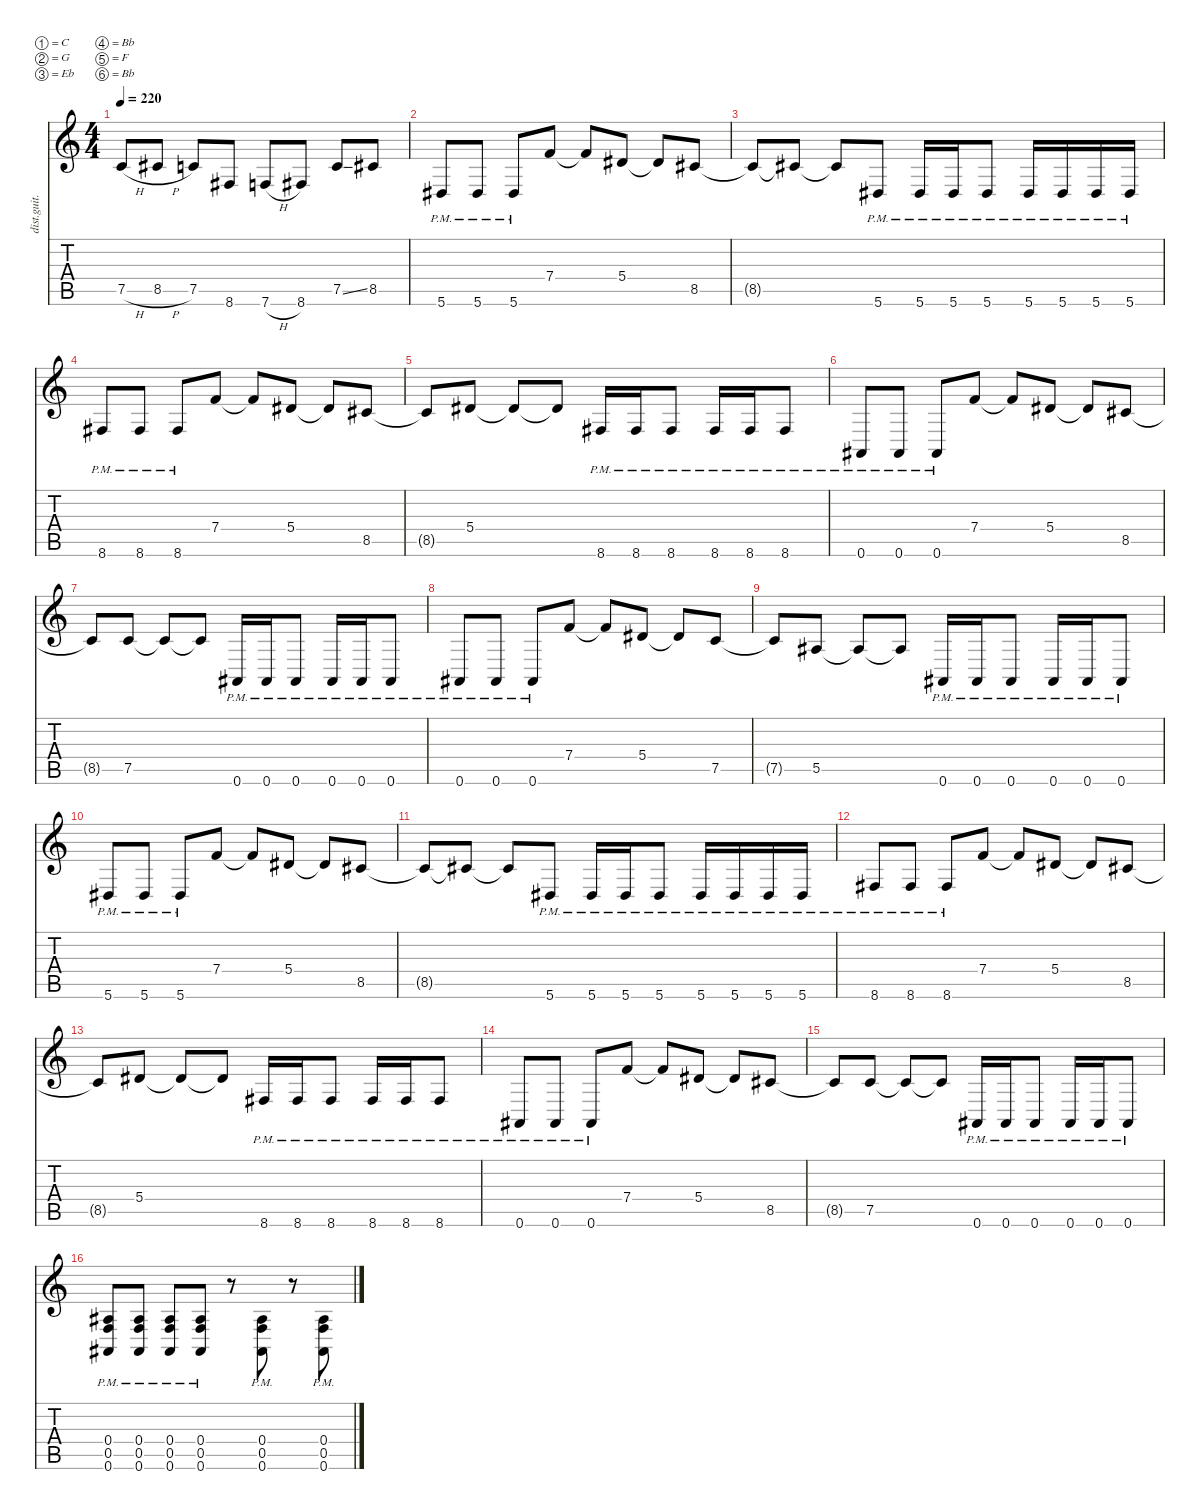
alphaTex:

\defaultSystemsLayout 4
\hideDynamics
\bracketExtendMode nobrackets
\track ("riff L" "dist.guit.") {instrument distortionguitar}
\staff {score tabs}
\tuning (C4 G3 Eb3 Bb2 F2 Bb1)
\ts (4 4)
\tempo 220
\clef g2
\ks c
7.5{h}.8{dy mf beam Up} 8.5{h acc #}.8{beam Up} 7.5.8{beam Up} 8.6{acc #}.8{beam Up} 7.6{h}.8{beam Up} 8.6{acc #}.8{beam Up} 7.5{ss}.8{beam Up} 8.5{acc #}.8{beam Up} |
5.6{pm acc #}.8{beam Up} 5.6{pm acc #}.8{beam Up} 5.6{pm acc #}.8{beam Up} 7.4.8{beam Up} 7.4{t}.8{beam Up} 5.4{acc #}.8{beam Up} 5.4{t acc #}.8{beam Up} 8.5{acc #}.8{beam Up} |
8.5{t acc #}.8{beam Up} 8.5{t acc #}.8{beam Up} 8.5{t acc #}.8{beam Up} 5.6{pm acc #}.8{beam Up} 5.6{pm acc #}.16{beam Up} 5.6{pm acc #}.16{beam Up} 5.6{pm acc #}.8{beam Up} 5.6{pm acc #}.16{beam Up} 5.6{pm acc #}.16{beam Up} 5.6{pm acc #}.16{beam Up} 5.6{pm acc #}.16{beam Up} |
8.6{pm acc #}.8{beam Up} 8.6{pm acc #}.8{beam Up} 8.6{pm acc #}.8{beam Up} 7.4.8{beam Up} 7.4{t}.8{beam Up} 5.4{acc #}.8{beam Up} 5.4{t acc #}.8{beam Up} 8.5{acc #}.8{beam Up} |
8.5{t acc #}.8{beam Up} 5.4{acc #}.8{beam Up} 5.4{t acc #}.8{beam Up} 5.4{t acc #}.8{beam Up} 8.6{pm acc #}.16{beam Up} 8.6{pm acc #}.16{beam Up} 8.6{pm acc #}.8{beam Up} 8.6{pm acc #}.16{beam Up} 8.6{pm acc #}.16{beam Up} 8.6{pm acc #}.8{beam Up} |
0.6{pm acc #}.8{beam Up} 0.6{pm acc #}.8{beam Up} 0.6{pm acc #}.8{beam Up} 7.4.8{beam Up} 7.4{t}.8{beam Up} 5.4{acc #}.8{beam Up} 5.4{t acc #}.8{beam Up} 8.5{acc #}.8{beam Up} |
8.5{t acc #}.8{beam Up} 7.5.8{beam Up} 7.5{t}.8{beam Up} 7.5{t}.8{beam Up} 0.6{pm acc #}.16{beam Up} 0.6{pm acc #}.16{beam Up} 0.6{pm acc #}.8{beam Up} 0.6{pm acc #}.16{beam Up} 0.6{pm acc #}.16{beam Up} 0.6{pm acc #}.8{beam Up} |
0.6{pm acc #}.8{beam Up} 0.6{pm acc #}.8{beam Up} 0.6{pm acc #}.8{beam Up} 7.4.8{beam Up} 7.4{t}.8{beam Up} 5.4{acc #}.8{beam Up} 5.4{t acc #}.8{beam Up} 7.5.8{beam Up} |
7.5{t}.8{beam Up} 5.5{acc #}.8{beam Up} 5.5{t acc #}.8{beam Up} 5.5{t acc #}.8{beam Up} 0.6{pm acc #}.16{beam Up} 0.6{pm acc #}.16{beam Up} 0.6{pm acc #}.8{beam Up} 0.6{pm acc #}.16{beam Up} 0.6{pm acc #}.16{beam Up} 0.6{pm acc #}.8{beam Up} |
5.6{pm acc #}.8{beam Up} 5.6{pm acc #}.8{beam Up} 5.6{pm acc #}.8{beam Up} 7.4.8{beam Up} 7.4{t}.8{beam Up} 5.4{acc #}.8{beam Up} 5.4{t acc #}.8{beam Up} 8.5{acc #}.8{beam Up} |
8.5{t acc #}.8{beam Up} 8.5{t acc #}.8{beam Up} 8.5{t acc #}.8{beam Up} 5.6{pm acc #}.8{beam Up} 5.6{pm acc #}.16{beam Up} 5.6{pm acc #}.16{beam Up} 5.6{pm acc #}.8{beam Up} 5.6{pm acc #}.16{beam Up} 5.6{pm acc #}.16{beam Up} 5.6{pm acc #}.16{beam Up} 5.6{pm acc #}.16{beam Up} |
8.6{pm acc #}.8{beam Up} 8.6{pm acc #}.8{beam Up} 8.6{pm acc #}.8{beam Up} 7.4.8{beam Up} 7.4{t}.8{beam Up} 5.4{acc #}.8{beam Up} 5.4{t acc #}.8{beam Up} 8.5{acc #}.8{beam Up} |
8.5{t acc #}.8{beam Up} 5.4{acc #}.8{beam Up} 5.4{t acc #}.8{beam Up} 5.4{t acc #}.8{beam Up} 8.6{pm acc #}.16{beam Up} 8.6{pm acc #}.16{beam Up} 8.6{pm acc #}.8{beam Up} 8.6{pm acc #}.16{beam Up} 8.6{pm acc #}.16{beam Up} 8.6{pm acc #}.8{beam Up} |
0.6{pm acc #}.8{beam Up} 0.6{pm acc #}.8{beam Up} 0.6{pm acc #}.8{beam Up} 7.4.8{beam Up} 7.4{t}.8{beam Up} 5.4{acc #}.8{beam Up} 5.4{t acc #}.8{beam Up} 8.5{acc #}.8{beam Up} |
8.5{t acc #}.8{beam Up} 7.5.8{beam Up} 7.5{t}.8{beam Up} 7.5{t}.8{beam Up} 0.6{pm acc #}.16{beam Up} 0.6{pm acc #}.16{beam Up} 0.6{pm acc #}.8{beam Up} 0.6{pm acc #}.16{beam Up} 0.6{pm acc #}.16{beam Up} 0.6{pm acc #}.8{beam Up} |
(0.6{pm acc #} 0.5{pm} 0.4{pm acc #}).8{beam Up} (0.6{pm acc #} 0.4{pm acc #} 0.5{pm}).8{beam Up} (0.6{pm acc #} 0.5{pm} 0.4{pm acc #}).8{beam Up} (0.6{pm acc #} 0.4{pm acc #} 0.5{pm}).8{beam Up} r.8{beam Down} (0.6{pm acc #} 0.5{pm} 0.4{pm acc #}).8{beam Up} r.8{beam Down} (0.6{pm acc #} 0.4{pm acc #} 0.5{pm}).8{beam Up}
